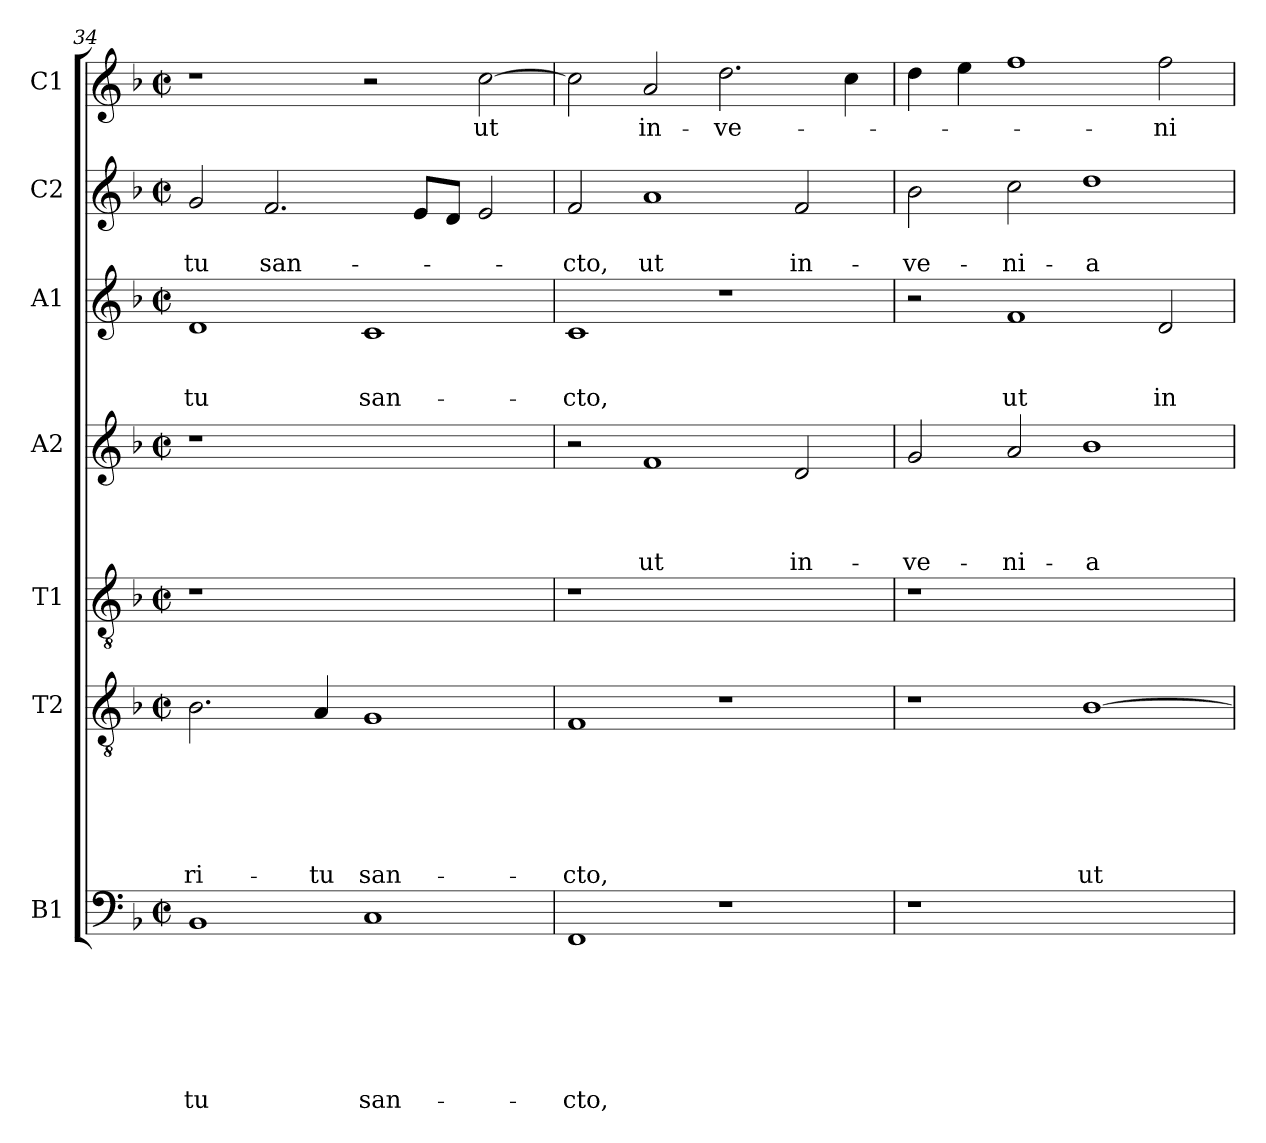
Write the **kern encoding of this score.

**kern	**text	**text	**text	**text	**text	**text	**text	**kern	**text	**text	**text	**text	**text	**text	**kern	**kern	**text	**text	**text	**text	**kern	**text	**text	**text	**kern	**text	**text	**kern	**text
*part7	*part7	*part7	*part7	*part7	*part7	*part7	*part7	*part6	*part6	*part6	*part6	*part6	*part6	*part6	*part5	*part4	*part4	*part4	*part4	*part4	*part3	*part3	*part3	*part3	*part2	*part2	*part2	*part1	*part1
*staff7	*staff7	*staff7	*staff7	*staff7	*staff7	*staff7	*staff7	*staff6	*staff6	*staff6	*staff6	*staff6	*staff6	*staff6	*staff5	*staff4	*staff4	*staff4	*staff4	*staff4	*staff3	*staff3	*staff3	*staff3	*staff2	*staff2	*staff2	*staff1	*staff1
*I"B1	*	*	*	*	*	*	*	*I"T2	*	*	*	*	*	*	*I"T1	*I"A2	*	*	*	*	*I"A1	*	*	*	*I"C2	*	*	*I"C1	*
*clefF4	*	*	*	*	*	*	*	*clefGv2	*	*	*	*	*	*	*clefGv2	*clefG2	*	*	*	*	*clefG2	*	*	*	*clefG2	*	*	*clefG2	*
*k[b-]	*	*	*	*	*	*	*	*k[b-]	*	*	*	*	*	*	*k[b-]	*k[b-]	*	*	*	*	*k[b-]	*	*	*	*k[b-]	*	*	*k[b-]	*
*F:	*	*	*	*	*	*	*	*F:	*	*	*	*	*	*	*F:	*F:	*	*	*	*	*F:	*	*	*	*F:	*	*	*F:	*
*M2/2	*	*	*	*	*	*	*	*M2/2	*	*	*	*	*	*	*M2/2	*M2/2	*	*	*	*	*M2/2	*	*	*	*M2/2	*	*	*M2/2	*
*met(c|)	*	*	*	*	*	*	*	*met(c|)	*	*	*	*	*	*	*met(c|)	*met(c|)	*	*	*	*	*met(c|)	*	*	*	*met(c|)	*	*	*met(c|)	*
=34	=34	=34	=34	=34	=34	=34	=34	=34	=34	=34	=34	=34	=34	=34	=34	=34	=34	=34	=34	=34	=34	=34	=34	=34	=34	=34	=34	=34	=34
!	!	!	!	!	!	!	!LO:LY:b	!	!	!	!	!	!	!LO:LY:b	!	!	!	!	!	!	!	!	!	!LO:LY:b	!	!	!LO:LY:b	!	!
1BB-	.	.	.	.	.	.	-tu	2.B-\	.	.	.	.	.	-ri-	1r	1r	.	.	.	.	1d	.	.	-tu	2g/	.	-tu	1r	.
!	!	!	!	!	!	!	!	!	!	!	!	!	!	!	!	!	!	!	!	!	!	!	!	!	!	!	!LO:LY:b	!	!
.	.	.	.	.	.	.	.	.	.	.	.	.	.	.	.	.	.	.	.	.	.	.	.	.	2.f/	.	san-	.	.
!	!	!	!	!	!	!	!	!	!	!	!	!	!	!LO:LY:b	!	!	!	!	!	!	!	!	!	!	!	!	!	!	!
.	.	.	.	.	.	.	.	4A/	.	.	.	.	.	-tu	.	.	.	.	.	.	.	.	.	.	.	.	.	.	.
!	!	!	!	!	!	!	!LO:LY:b	!	!	!	!	!	!	!LO:LY:b	!	!	!	!	!	!	!	!	!	!LO:LY:b	!	!	!	!	!
1C	.	.	.	.	.	.	san-	1G	.	.	.	.	.	san-	1ryy	1ryy	.	.	.	.	1c	.	.	san-	.	.	.	2r	.
.	.	.	.	.	.	.	.	.	.	.	.	.	.	.	.	.	.	.	.	.	.	.	.	.	8e/L	.	.	.	.
.	.	.	.	.	.	.	.	.	.	.	.	.	.	.	.	.	.	.	.	.	.	.	.	.	8d/J	.	.	.	.
!	!	!	!	!	!	!	!	!	!	!	!	!	!	!	!	!	!	!	!	!	!	!	!	!	!	!	!	!	!LO:LY:b
.	.	.	.	.	.	.	.	.	.	.	.	.	.	.	.	.	.	.	.	.	.	.	.	.	2e/	.	.	[2cc\	ut
=35	=35	=35	=35	=35	=35	=35	=35	=35	=35	=35	=35	=35	=35	=35	=35	=35	=35	=35	=35	=35	=35	=35	=35	=35	=35	=35	=35	=35	=35
!	!	!	!	!	!	!	!LO:LY:b	!	!	!	!	!	!	!LO:LY:b	!	!	!	!	!	!	!	!	!	!LO:LY:b	!	!	!LO:LY:b	!	!
1FF	.	.	.	.	.	.	-cto,	1F	.	.	.	.	.	-cto,	1r	2r	.	.	.	.	1c	.	.	-cto,	2f/	.	-cto,	2cc\]	.
!	!	!	!	!	!	!	!	!	!	!	!	!	!	!	!	!	!	!	!	!LO:LY:b	!	!	!	!	!	!	!LO:LY:b	!	!LO:LY:b
.	.	.	.	.	.	.	.	.	.	.	.	.	.	.	.	1f	.	.	.	ut	.	.	.	.	1a	.	ut	2a/	in-
!	!	!	!	!	!	!	!	!	!	!	!	!	!	!	!	!	!	!	!	!	!	!	!	!	!	!	!	!	!LO:LY:b
1r	.	.	.	.	.	.	.	1r	.	.	.	.	.	.	1ryy	.	.	.	.	.	1r	.	.	.	.	.	.	2.dd\	-ve-
!	!	!	!	!	!	!	!	!	!	!	!	!	!	!	!	!	!	!	!	!LO:LY:b	!	!	!	!	!	!	!LO:LY:b	!	!
.	.	.	.	.	.	.	.	.	.	.	.	.	.	.	.	2d/	.	.	.	in-	.	.	.	.	2f/	.	in-	.	.
.	.	.	.	.	.	.	.	.	.	.	.	.	.	.	.	.	.	.	.	.	.	.	.	.	.	.	.	4cc\	.
=36	=36	=36	=36	=36	=36	=36	=36	=36	=36	=36	=36	=36	=36	=36	=36	=36	=36	=36	=36	=36	=36	=36	=36	=36	=36	=36	=36	=36	=36
!	!	!	!	!	!	!	!	!	!	!	!	!	!	!	!	!	!	!	!	!LO:LY:b	!	!	!	!	!	!	!LO:LY:b	!	!
1r	.	.	.	.	.	.	.	1r	.	.	.	.	.	.	1r	2g/	.	.	.	-ve-	2r	.	.	.	2b-\	.	-ve-	4dd\	.
.	.	.	.	.	.	.	.	.	.	.	.	.	.	.	.	.	.	.	.	.	.	.	.	.	.	.	.	4ee\	.
!	!	!	!	!	!	!	!	!	!	!	!	!	!	!	!	!	!	!	!	!LO:LY:b	!	!	!	!LO:LY:b	!	!	!LO:LY:b	!	!
.	.	.	.	.	.	.	.	.	.	.	.	.	.	.	.	2a/	.	.	.	-ni-	1f	.	.	ut	2cc\	.	-ni-	1ff	.
!	!	!	!	!	!	!	!	!	!	!	!	!	!	!LO:LY:b	!	!	!	!	!	!LO:LY:b	!	!	!	!	!	!	!LO:LY:b	!	!
1ryy	.	.	.	.	.	.	.	[1B-	.	.	.	.	.	ut	1ryy	1b-	.	.	.	-a-	.	.	.	.	1dd	.	-a-	.	.
!	!	!	!	!	!	!	!	!	!	!	!	!	!	!	!	!	!	!	!	!	!	!	!	!LO:LY:b	!	!	!	!	!LO:LY:b
.	.	.	.	.	.	.	.	.	.	.	.	.	.	.	.	.	.	.	.	.	2d/	.	.	in-	.	.	.	2ff\	-ni-
=	=	=	=	=	=	=	=	=	=	=	=	=	=	=	=	=	=	=	=	=	=	=	=	=	=	=	=	=	=
*-	*-	*-	*-	*-	*-	*-	*-	*-	*-	*-	*-	*-	*-	*-	*-	*-	*-	*-	*-	*-	*-	*-	*-	*-	*-	*-	*-	*-	*-
